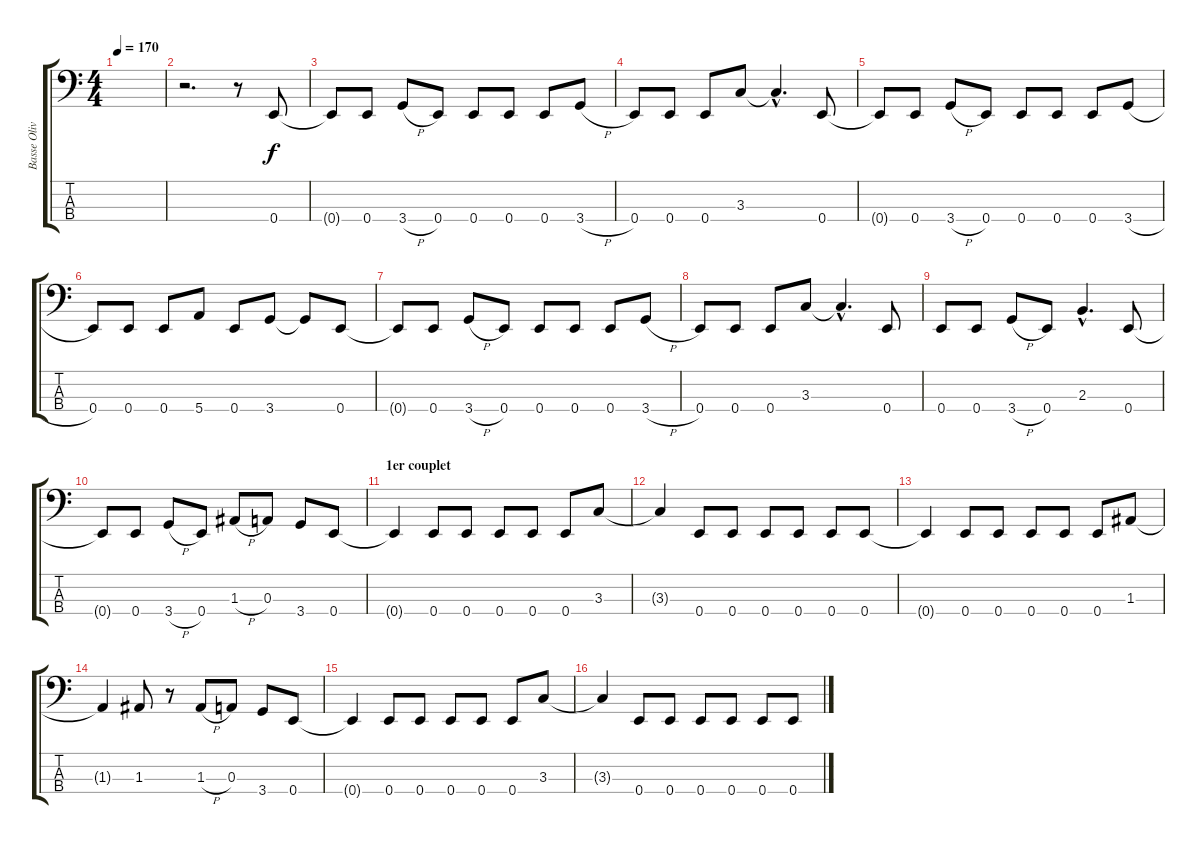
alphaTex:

\track ("Basse Oliv" "Basse Oliv") {instrument electricbassfinger}
\staff {score tabs}
\tuning (G2 D2 A1 E1) {hide}
\ts (4 4)
\tempo 170
\clef f4
\ks c
|
r.2{d} r.8 0.4.8 |
0.4{t}.8 0.4.8 3.4{h}.8 0.4.8 0.4.8 0.4.8 0.4.8 3.4{h}.8 |
0.4.8 0.4.8 0.4.8 3.3.8 3.3{hac t}.4{d} 0.4.8 |
0.4{t}.8 0.4.8 3.4{h}.8 0.4.8 0.4.8 0.4.8 0.4.8 3.4{h}.8 |
0.4.8 0.4.8 0.4.8 5.4.8 0.4.8 3.4.8 3.4{t}.8 0.4.8 |
0.4{t}.8 0.4.8 3.4{h}.8 0.4.8 0.4.8 0.4.8 0.4.8 3.4{h}.8 |
0.4.8 0.4.8 0.4.8 3.3.8 3.3{hac t}.4{d} 0.4.8 |
0.4.8 0.4.8 3.4{h}.8 0.4.8 2.3{hac}.4{d} 0.4.8 |
0.4{t}.8 0.4.8 3.4{h}.8 0.4.8 1.3{h}.8 0.3.8 3.4.8 0.4.8 |
\section ("" "1er couplet")
0.4{t}.4 0.4.8 0.4.8 0.4.8 0.4.8 0.4.8 3.3.8 |
3.3{t}.4 0.4.8 0.4.8 0.4.8 0.4.8 0.4.8 0.4.8 |
0.4{t}.4 0.4.8 0.4.8 0.4.8 0.4.8 0.4.8 1.3.8 |
1.3{t}.4 1.3.8 r.8 1.3{h}.8 0.3.8 3.4.8 0.4.8 |
0.4{t}.4 0.4.8 0.4.8 0.4.8 0.4.8 0.4.8 3.3.8 |
3.3{t}.4 0.4.8 0.4.8 0.4.8 0.4.8 0.4.8 0.4.8
